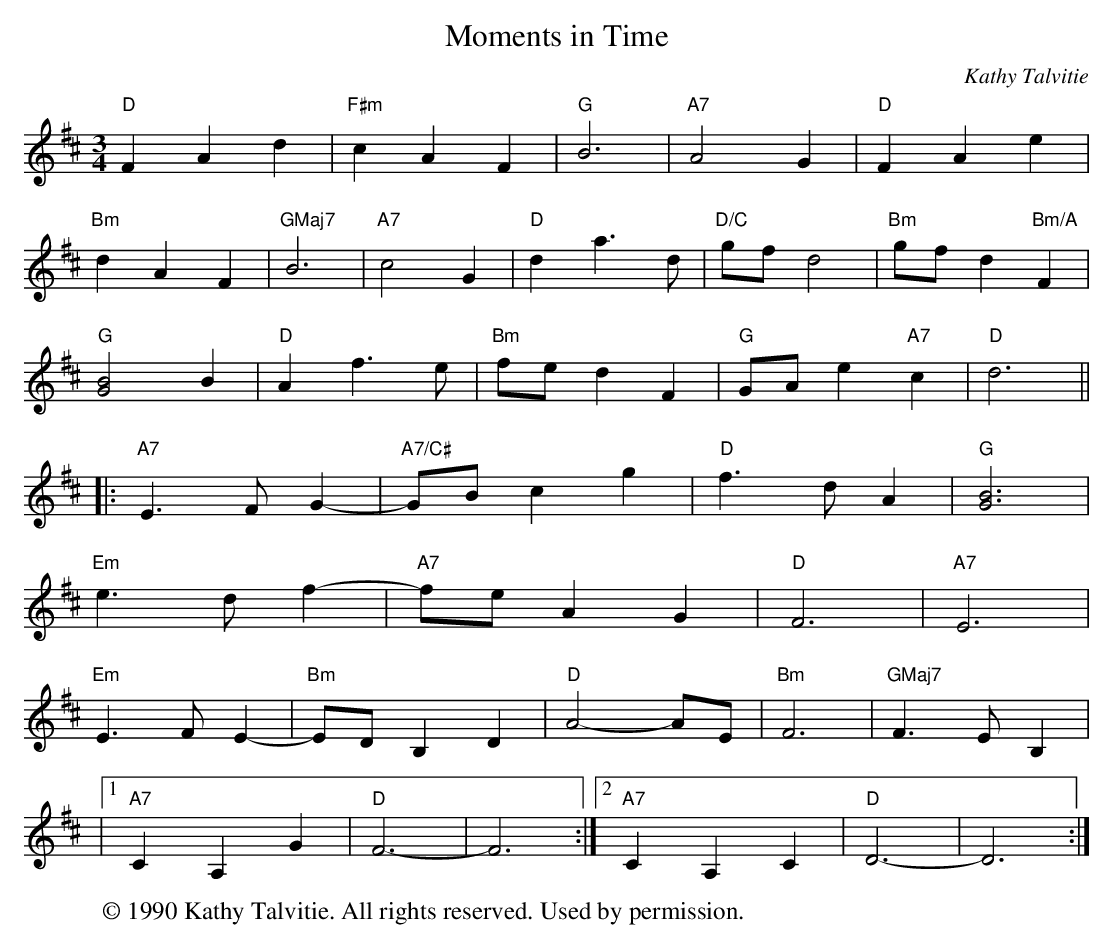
X:1
T:Moments in Time
C:Kathy Talvitie
M:3/4
L:1/4
K:D
"D"FAd|"F#m"cAF|"G"B3|"A7"A2G|"D"FAe|
"Bm"dAF|"GMaj7"B3|"A7"c2G|"D"da>d|"D/C"g/f/ d2|"Bm"g/f/ d "Bm/A"F|
"G"[B2G2] B|"D"Af>e|"Bm"f/e/ dF|"G"G/A/ e"A7"c|"D"d3||
|:"A7"E>F G-|"A7/C#"G/B/ cg|"D"f>d A|"G"[B3G3]|
"Em"e>df-|"A7"f/e/ AG|"D"F3|"A7"E3|
"Em"E>F E-|"Bm"E/D/ B,D|"D"A2-A/E/|"Bm"F3|"GMaj7"F>E B,|
|1"A7"CA,G|"D"F3-|F3:|2"A7"CA,C|"D"D3-|D3:|
W: © 1990 Kathy Talvitie. All rights reserved. Used by permission.
